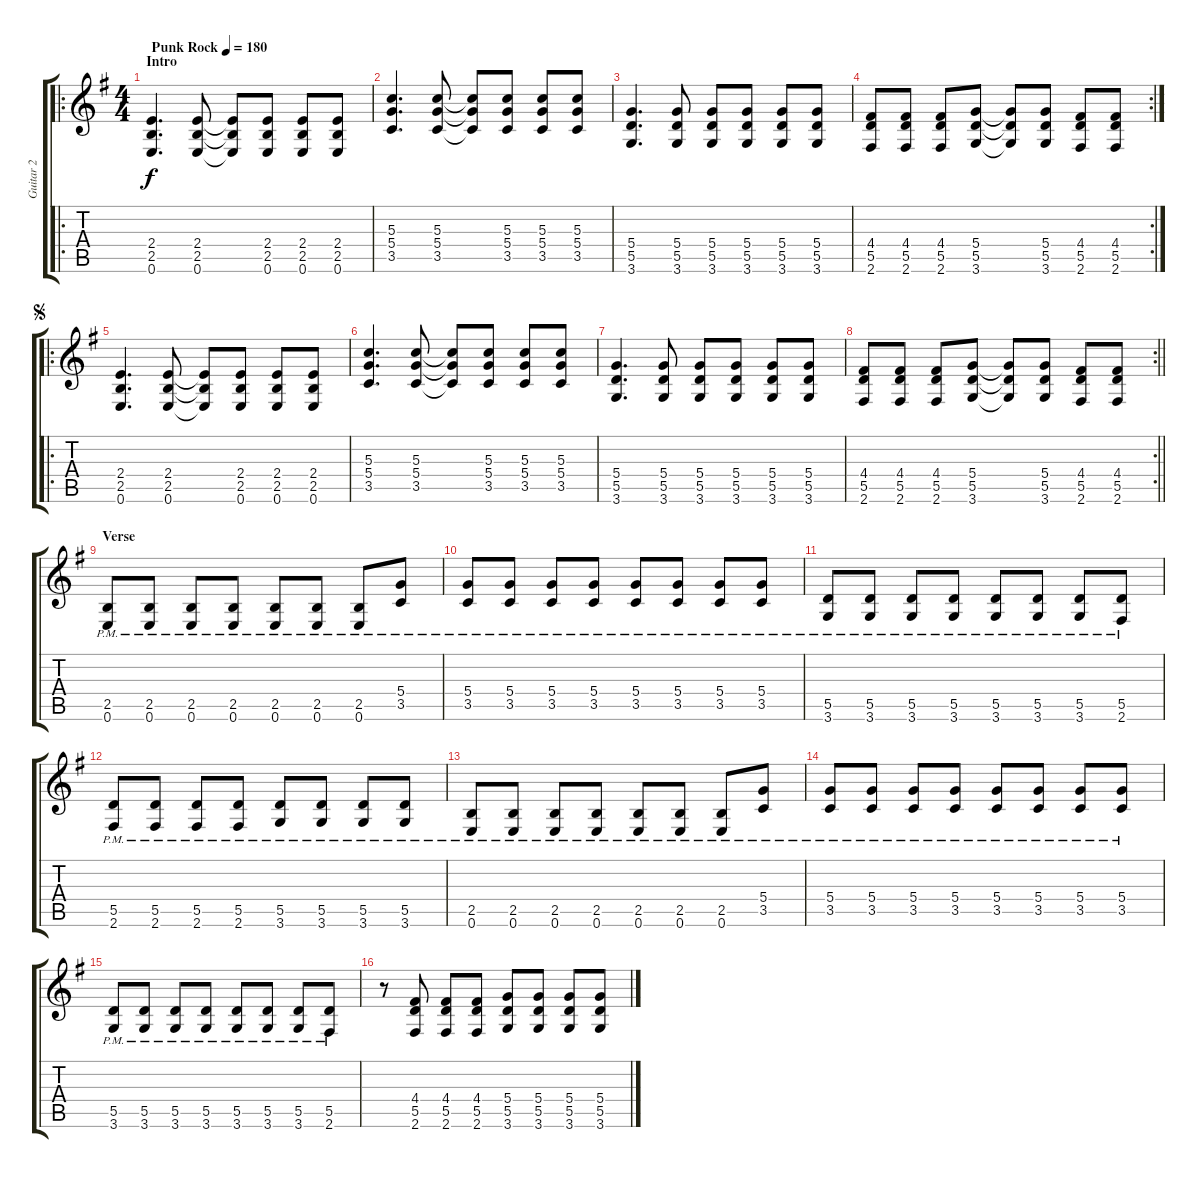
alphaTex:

\track ("Guitar 2" "Guitar 2") {instrument distortionguitar}
\staff {score tabs}
\tuning (E4 B3 G3 D3 A2 E2) {hide}
\ro
\ts (4 4)
\section ("" "Intro")
\tempo (180 "Punk Rock")
\clef g2
\ks g
(2.4 2.5 0.6).4{d dy f instrument distortionguitar} (2.4 2.5 0.6).8 (2.4{t} 2.5{t} 0.6{t}).8 (2.4 2.5 0.6).8 (2.4 2.5 0.6).8 (2.4 2.5 0.6).8 |
(5.3 5.4 3.5).4{d} (5.3 5.4 3.5).8 (5.3{t} 5.4{t} 3.5{t}).8 (5.3 5.4 3.5).8 (5.3 5.4 3.5).8 (5.3 5.4 3.5).8 |
(5.4 5.5 3.6).4{d} (5.4 5.5 3.6).8 (5.4 5.5 3.6).8 (5.4 5.5 3.6).8 (5.4 5.5 3.6).8 (5.4 5.5 3.6).8 |
\rc 2
(4.4 5.5 2.6).8 (4.4 5.5 2.6).8 (4.4 5.5 2.6).8 (5.4 5.5 3.6).8 (5.4{t} 5.5{t} 3.6{t}).8 (5.4 5.5 3.6).8 (4.4 5.5 2.6).8 (4.4 5.5 2.6).8 |
\ro
\jump segno
(2.4 2.5 0.6).4{d} (2.4 2.5 0.6).8 (2.4{t} 2.5{t} 0.6{t}).8 (2.4 2.5 0.6).8 (2.4 2.5 0.6).8 (2.4 2.5 0.6).8 |
(5.3 5.4 3.5).4{d} (5.3 5.4 3.5).8 (5.3{t} 5.4{t} 3.5{t}).8 (5.3 5.4 3.5).8 (5.3 5.4 3.5).8 (5.3 5.4 3.5).8 |
(5.4 5.5 3.6).4{d} (5.4 5.5 3.6).8 (5.4 5.5 3.6).8 (5.4 5.5 3.6).8 (5.4 5.5 3.6).8 (5.4 5.5 3.6).8 |
\rc 2
\barLineRight lightlight
(4.4 5.5 2.6).8 (4.4 5.5 2.6).8 (4.4 5.5 2.6).8 (5.4 5.5 3.6).8 (5.4{t} 5.5{t} 3.6{t}).8 (5.4 5.5 3.6).8 (4.4 5.5 2.6).8 (4.4 5.5 2.6).8 |
\section ("" "Verse")
(2.5{pm} 0.6{pm}).8 (2.5{pm} 0.6{pm}).8 (2.5{pm} 0.6{pm}).8 (2.5{pm} 0.6{pm}).8 (2.5{pm} 0.6{pm}).8 (2.5{pm} 0.6{pm}).8 (2.5{pm} 0.6{pm}).8 (5.4{pm} 3.5{pm}).8 |
(5.4{pm} 3.5{pm}).8 (5.4{pm} 3.5{pm}).8 (5.4{pm} 3.5{pm}).8 (5.4{pm} 3.5{pm}).8 (5.4{pm} 3.5{pm}).8 (5.4{pm} 3.5{pm}).8 (5.4{pm} 3.5{pm}).8 (5.4{pm} 3.5{pm}).8 |
(5.5{pm} 3.6{pm}).8 (5.5{pm} 3.6{pm}).8 (5.5{pm} 3.6{pm}).8 (5.5{pm} 3.6{pm}).8 (5.5{pm} 3.6{pm}).8 (5.5{pm} 3.6{pm}).8 (5.5{pm} 3.6{pm}).8 (5.5{pm} 2.6{pm}).8 |
(5.5{pm} 2.6{pm}).8 (5.5{pm} 2.6{pm}).8 (5.5{pm} 2.6{pm}).8 (5.5{pm} 2.6{pm}).8 (5.5{pm} 3.6{pm}).8 (5.5{pm} 3.6{pm}).8 (5.5{pm} 3.6{pm}).8 (5.5{pm} 3.6{pm}).8 |
(2.5{pm} 0.6{pm}).8 (2.5{pm} 0.6{pm}).8 (2.5{pm} 0.6{pm}).8 (2.5{pm} 0.6{pm}).8 (2.5{pm} 0.6{pm}).8 (2.5{pm} 0.6{pm}).8 (2.5{pm} 0.6{pm}).8 (5.4{pm} 3.5{pm}).8 |
(5.4{pm} 3.5{pm}).8 (5.4{pm} 3.5{pm}).8 (5.4{pm} 3.5{pm}).8 (5.4{pm} 3.5{pm}).8 (5.4{pm} 3.5{pm}).8 (5.4{pm} 3.5{pm}).8 (5.4{pm} 3.5{pm}).8 (5.4{pm} 3.5{pm}).8 |
(5.5{pm} 3.6{pm}).8 (5.5{pm} 3.6{pm}).8 (5.5{pm} 3.6{pm}).8 (5.5{pm} 3.6{pm}).8 (5.5{pm} 3.6{pm}).8 (5.5{pm} 3.6{pm}).8 (5.5{pm} 3.6{pm}).8 (5.5{pm} 2.6{pm}).8 |
r.8 (4.4 5.5 2.6).8 (4.4 5.5 2.6).8 (4.4 5.5 2.6).8 (5.4 5.5 3.6).8 (5.4 5.5 3.6).8 (5.4 5.5 3.6).8 (5.4 5.5 3.6).8
